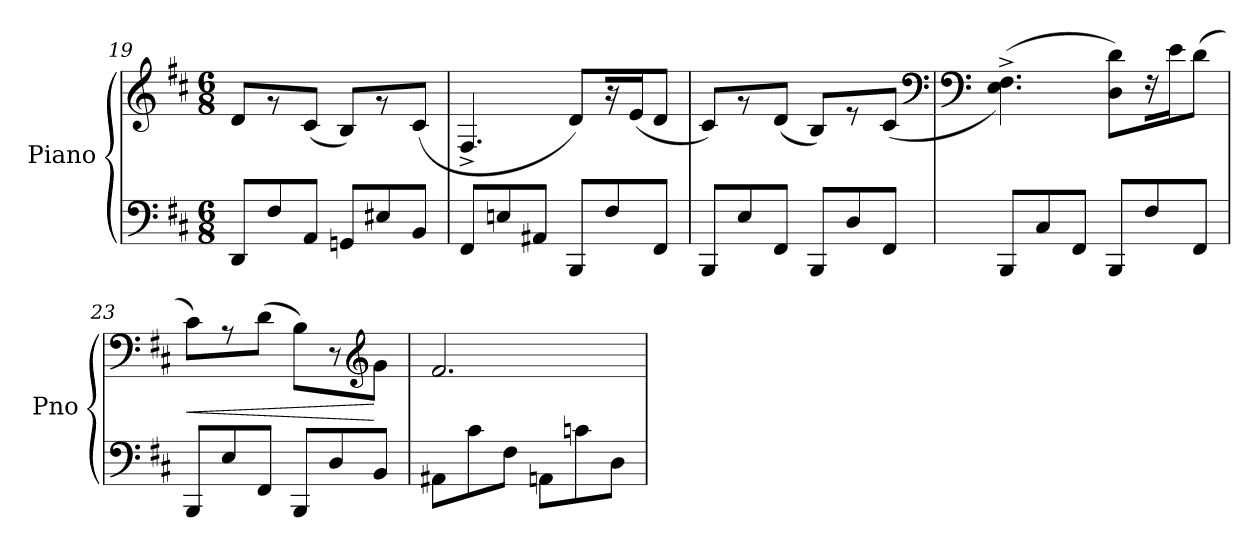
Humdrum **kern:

**kern	**kern	**dynam
*part1	*part1	*part1
*staff2	*staff1	*staff1/2
*I"Piano	*	*
*I'Pno	*	*
*clefF4	*clefG2	*
*k[f#c#]	*k[f#c#]	*
*D:	*D:	*
*M6/8	*M6/8	*
=19	=19	=19
*	*^	*
8DD/L	8ryy	8d/L	.
8F#/	8rg	8ryy	.
8AA/J	8ryy	(8c#/J	.
8GGn/L	8ryy	8B/L)	.
8E#X/	8rg	8ryy	.
8BB/J	8ryy	(8c#/J	.
=20	=20	=20	=20
8FF#/L	4.F#^/	4.ryy	.
8En/	.	.	.
8AA#X/J	.	.	.
8BBB/L	8ryy	8d/L)	.
8F#/	16r	16ryy	.
.	16ryy	(16e/K	.
8FF#/J	8ryy	8d/J	.
=21	=21	=21	=21
8BBB/L	8ryy	8c#/L)	.
8E/	8rg	8ryy	.
8FF#/J	8ryy	(8d/J	.
8BBB/L	8ryy	8B/L)	.
8D/	8re	8ryy	.
8FF#/J	8ryy	(8c#/J	.
*	*clefF4	*	*
!!LO:LB:g=z	!!
=22	=22	=22	=22
*	*clefF4	*	*
8BBB/L	(4.E\^ 4.F#\^)	4.ryy	.
8C#/	.	.	.
8FF#/J	.	.	.
8BBB/L	8ryy	8D\ 8d\L)	.
8F#/	16rF	16ryy	.
.	16ryy	16e\K	.
8FF#/J	8ryy	(8d\J	.
=23	=23	=23	=23
!	!	!	!LO:HP:b
8BBB/L	8ryy	8c#\L)	<
8E/	8rA	8ryy	.
8FF#/J	8ryy	(8d\J	.
8BBB/L	8ryy	8B\L)	.
8D/	8r	8ryy	.
*	*clefG2	*	*
8BB/J	8ryy	8g\J	[
*	*v	*v	*
=24	=24	=24
8AA#X\L	2.f#/	.
8c#\	.	.
8F#\J	.	.
8AAn\L	.	.
8cn\	.	.
8D\J	.	.
=	=	=
*-	*-	*-
